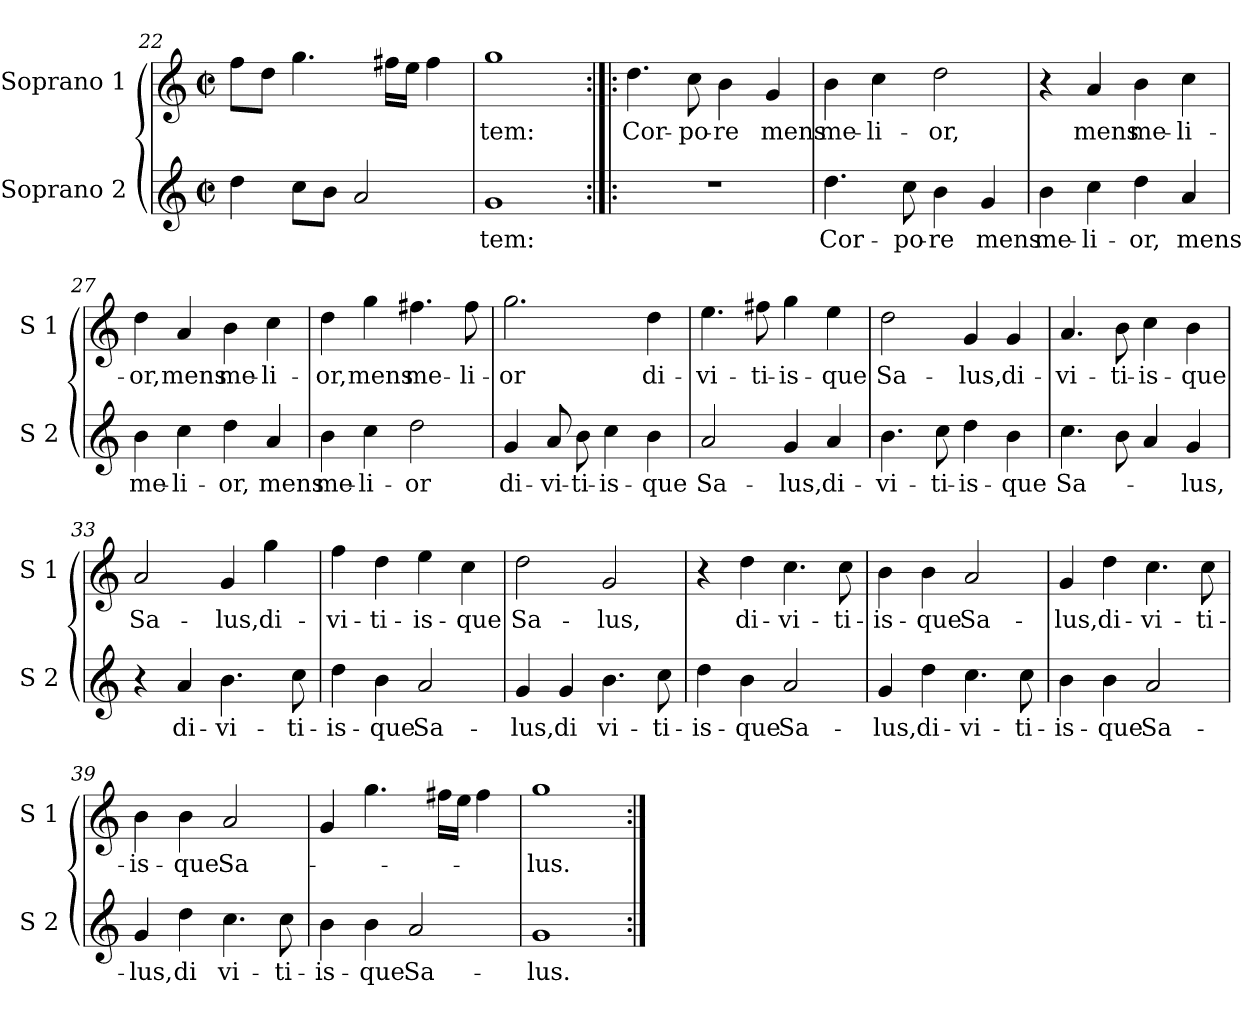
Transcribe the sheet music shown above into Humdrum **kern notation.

**kern	**text	**kern	**text
*part2	*part2	*part1	*part1
*staff2	*staff2	*staff1	*staff1
*I"Soprano 2	*	*I"Soprano 1	*
*I'S 2	*	*I'S 1	*
*clefG2	*	*clefG2	*
*k[]	*	*k[]	*
*C:	*	*C:	*
*M2/2	*	*M2/2	*
*met(c|)	*	*met(c|)	*
=22	=22	=22	=22
4dd\	.	8ff\L	.
.	.	8dd\J	.
8cc\L	.	4.gg\	.
8b\J	.	.	.
2a/	.	.	.
.	.	16ff#X\LL	.
.	.	16ee\JJ	.
.	.	4ff#\	.
=23	=23	=23	=23
!	!LO:LY:b	!	!LO:LY:b
1g	-tem:	1gg	-tem:
=24:|!|:	=24:|!|:	=24:|!|:	=24:|!|:
!	!	!	!LO:LY:b
1r	.	4.dd\	Cor-
!	!	!	!LO:LY:b
.	.	8cc\	-po-
!	!	!	!LO:LY:b
.	.	4b\	-re
!	!	!	!LO:LY:b
.	.	4g/	mens
=25	=25	=25	=25
!	!LO:LY:b	!	!LO:LY:b
4.dd\	Cor-	4b\	me-
!	!	!	!LO:LY:b
.	.	4cc\	-li-
!	!LO:LY:b	!	!
8cc\	-po-	.	.
!	!LO:LY:b	!	!LO:LY:b
4b\	-re	2dd\	-or,
!	!LO:LY:b	!	!
4g/	mens	.	.
!!LO:PB:g=z
=26	=26	=26	=26
!	!LO:LY:b	!	!
4b\	me-	4r	.
!	!LO:LY:b	!	!LO:LY:b
4cc\	-li-	4a/	mens
!	!LO:LY:b	!	!LO:LY:b
4dd\	-or,	4b\	me-
!	!LO:LY:b	!	!LO:LY:b
4a/	mens	4cc\	-li-
=27	=27	=27	=27
!	!LO:LY:b	!	!LO:LY:b
4b\	me-	4dd\	-or,
!	!LO:LY:b	!	!LO:LY:b
4cc\	-li-	4a/	mens
!	!LO:LY:b	!	!LO:LY:b
4dd\	-or,	4b\	me-
!	!LO:LY:b	!	!LO:LY:b
4a/	mens	4cc\	-li-
=28	=28	=28	=28
!	!LO:LY:b	!	!LO:LY:b
4b\	me-	4dd\	-or,
!	!LO:LY:b	!	!LO:LY:b
4cc\	-li-	4gg\	mens
!	!LO:LY:b	!	!LO:LY:b
2dd\	-or	4.ff#X\	me-
!	!	!	!LO:LY:b
.	.	8ff#\	-li-
=29	=29	=29	=29
!	!LO:LY:b	!	!LO:LY:b
4g/	di-	2.gg\	-or
!	!LO:LY:b	!	!
8a/	-vi-	.	.
!	!LO:LY:b	!	!
8b\	-ti-	.	.
!	!LO:LY:b	!	!
4cc\	-is-	.	.
!	!LO:LY:b	!	!LO:LY:b
4b\	-que	4dd\	di-
=30	=30	=30	=30
!	!LO:LY:b	!	!LO:LY:b
2a/	Sa-	4.ee\	-vi-
!	!	!	!LO:LY:b
.	.	8ff#X\	-ti-
!	!LO:LY:b	!	!LO:LY:b
4g/	-lus,	4gg\	-is-
!	!LO:LY:b	!	!LO:LY:b
4a/	di-	4ee\	-que
!!LO:LB:g=z
=31	=31	=31	=31
!	!LO:LY:b	!	!LO:LY:b
4.b\	-vi-	2dd\	Sa-
!	!LO:LY:b	!	!
8cc\	-ti-	.	.
!	!LO:LY:b	!	!LO:LY:b
4dd\	-is-	4g/	-lus,
!	!LO:LY:b	!	!LO:LY:b
4b\	-que	4g/	di-
=32	=32	=32	=32
!	!LO:LY:b	!	!LO:LY:b
4.cc\	Sa-	4.a/	-vi-
!	!	!	!LO:LY:b
8b\	.	8b\	-ti-
!	!	!	!LO:LY:b
4a/	.	4cc\	-is-
!	!LO:LY:b	!	!LO:LY:b
4g/	-lus,	4b\	-que
=33	=33	=33	=33
!	!	!	!LO:LY:b
4r	.	2a/	Sa-
!	!LO:LY:b	!	!
4a/	di-	.	.
!	!LO:LY:b	!	!LO:LY:b
4.b\	-vi-	4g/	-lus,
!	!	!	!LO:LY:b
.	.	4gg\	di-
!	!LO:LY:b	!	!
8cc\	-ti-	.	.
=34	=34	=34	=34
!	!LO:LY:b	!	!LO:LY:b
4dd\	-is-	4ff\	-vi-
!	!LO:LY:b	!	!LO:LY:b
4b\	-que	4dd\	-ti-
!	!LO:LY:b	!	!LO:LY:b
2a/	Sa-	4ee\	-is-
!	!	!	!LO:LY:b
.	.	4cc\	-que
=35	=35	=35	=35
!	!LO:LY:b	!	!LO:LY:b
4g/	-lus,	2dd\	Sa-
!	!LO:LY:b	!	!
4g/	di	.	.
!	!LO:LY:b	!	!LO:LY:b
4.b\	vi-	2g/	-lus,
!	!LO:LY:b	!	!
8cc\	-ti-	.	.
=36	=36	=36	=36
!	!LO:LY:b	!	!
4dd\	-is-	4r	.
!	!LO:LY:b	!	!LO:LY:b
4b\	-que	4dd\	di-
!	!LO:LY:b	!	!LO:LY:b
2a/	Sa-	4.cc\	-vi-
!	!	!	!LO:LY:b
.	.	8cc\	-ti-
!!LO:LB:g=z
=37	=37	=37	=37
!	!LO:LY:b	!	!LO:LY:b
4g/	-lus,	4b\	-is-
!	!LO:LY:b	!	!LO:LY:b
4dd\	di-	4b\	-que
!	!LO:LY:b	!	!LO:LY:b
4.cc\	-vi-	2a/	Sa-
!	!LO:LY:b	!	!
8cc\	-ti-	.	.
=38	=38	=38	=38
!	!LO:LY:b	!	!LO:LY:b
4b\	-is-	4g/	-lus,
!	!LO:LY:b	!	!LO:LY:b
4b\	-que	4dd\	di-
!	!LO:LY:b	!	!LO:LY:b
2a/	Sa-	4.cc\	-vi-
!	!	!	!LO:LY:b
.	.	8cc\	-ti-
=39	=39	=39	=39
!	!LO:LY:b	!	!LO:LY:b
4g/	-lus,	4b\	-is-
!	!LO:LY:b	!	!LO:LY:b
4dd\	di	4b\	-que
!	!LO:LY:b	!	!LO:LY:b
4.cc\	vi-	2a/	Sa-
!	!LO:LY:b	!	!
8cc\	-ti-	.	.
=40	=40	=40	=40
!	!LO:LY:b	!	!
4b\	-is-	4g/	.
!	!LO:LY:b	!	!
4b\	-que	4.gg\	.
!	!LO:LY:b	!	!
2a/	Sa-	.	.
.	.	16ff#X\LL	.
.	.	16ee\JJ	.
.	.	4ff#\	.
=41	=41	=41	=41
!	!LO:LY:b	!	!LO:LY:b
1g	-lus.	1gg	-lus.
=:|!	=:|!	=:|!	=:|!
*-	*-	*-	*-
